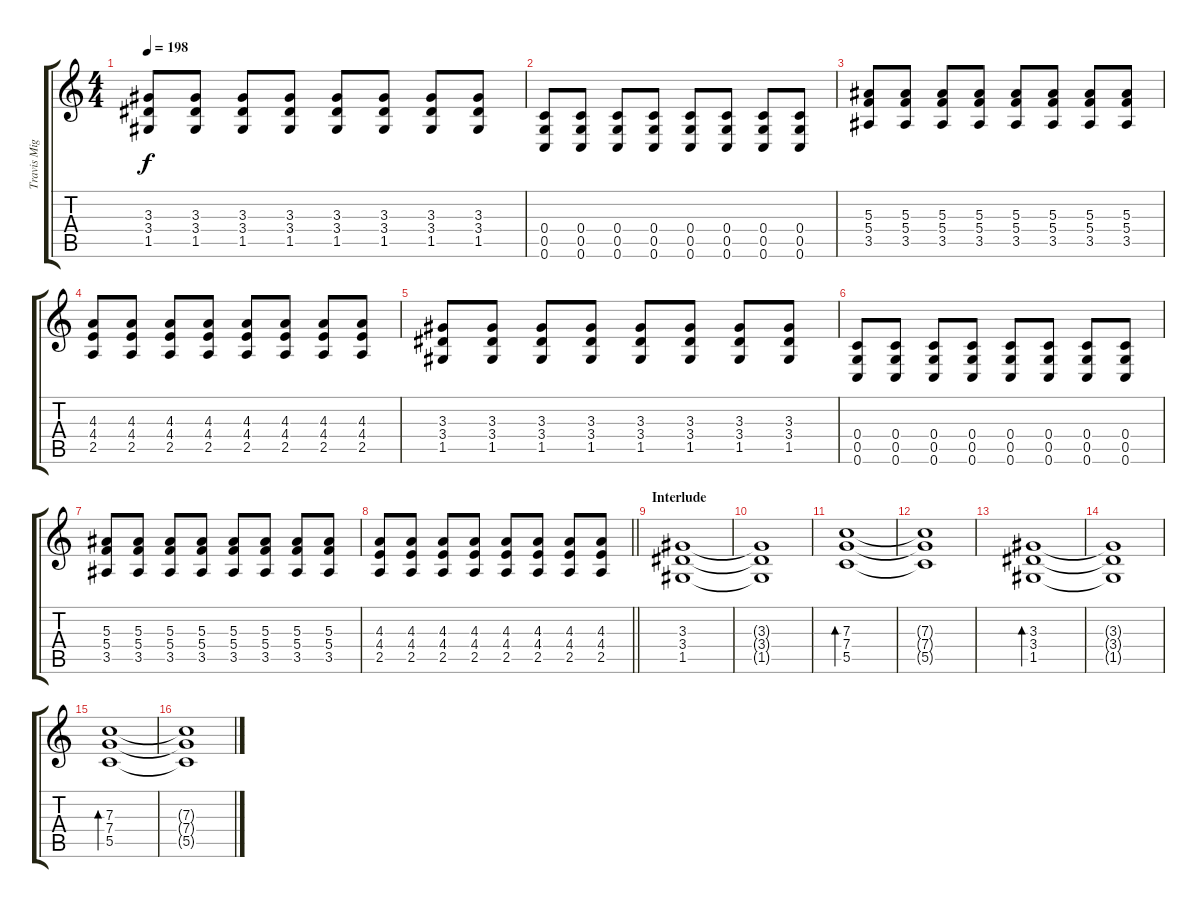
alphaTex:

\track ("Travis Miguel" "Travis Mig") {instrument distortionguitar}
\staff {score tabs}
\tuning (D4 A3 F3 C3 G2 C2) {hide}
\ts (4 4)
\tempo 198
\clef g2
\ks c
(3.3 3.4 1.5).8{dy f} (3.3 3.4 1.5).8 (3.3 3.4 1.5).8 (3.3 3.4 1.5).8 (3.3 3.4 1.5).8 (3.3 3.4 1.5).8 (3.3 3.4 1.5).8 (3.3 3.4 1.5).8 |
(0.4 0.5 0.6).8 (0.4 0.5 0.6).8 (0.4 0.5 0.6).8 (0.4 0.5 0.6).8 (0.4 0.5 0.6).8 (0.4 0.5 0.6).8 (0.4 0.5 0.6).8 (0.4 0.5 0.6).8 |
(5.3 5.4 3.5).8 (5.3 5.4 3.5).8 (5.3 5.4 3.5).8 (5.3 5.4 3.5).8 (5.3 5.4 3.5).8 (5.3 5.4 3.5).8 (5.3 5.4 3.5).8 (5.3 5.4 3.5).8 |
(4.3 4.4 2.5).8 (4.3 4.4 2.5).8 (4.3 4.4 2.5).8 (4.3 4.4 2.5).8 (4.3 4.4 2.5).8 (4.3 4.4 2.5).8 (4.3 4.4 2.5).8 (4.3 4.4 2.5).8 |
(3.3 3.4 1.5).8 (3.3 3.4 1.5).8 (3.3 3.4 1.5).8 (3.3 3.4 1.5).8 (3.3 3.4 1.5).8 (3.3 3.4 1.5).8 (3.3 3.4 1.5).8 (3.3 3.4 1.5).8 |
(0.4 0.5 0.6).8 (0.4 0.5 0.6).8 (0.4 0.5 0.6).8 (0.4 0.5 0.6).8 (0.4 0.5 0.6).8 (0.4 0.5 0.6).8 (0.4 0.5 0.6).8 (0.4 0.5 0.6).8 |
(5.3 5.4 3.5).8 (5.3 5.4 3.5).8 (5.3 5.4 3.5).8 (5.3 5.4 3.5).8 (5.3 5.4 3.5).8 (5.3 5.4 3.5).8 (5.3 5.4 3.5).8 (5.3 5.4 3.5).8 |
\barLineRight lightlight
(4.3 4.4 2.5).8 (4.3 4.4 2.5).8 (4.3 4.4 2.5).8 (4.3 4.4 2.5).8 (4.3 4.4 2.5).8 (4.3 4.4 2.5).8 (4.3 4.4 2.5).8 (4.3 4.4 2.5).8 |
\section ("" "Interlude")
(3.3 3.4 1.5).1 |
(3.3{t} 3.4{t} 1.5{t}).1 |
(7.3 7.4 5.5).1{bd 480 instrument electricguitarclean} |
(7.3{t} 7.4{t} 5.5{t}).1 |
(3.3 3.4 1.5).1{bd 480} |
(3.3{t} 3.4{t} 1.5{t}).1 |
(7.3 7.4 5.5).1{bd 480} |
(7.3{t} 7.4{t} 5.5{t}).1
